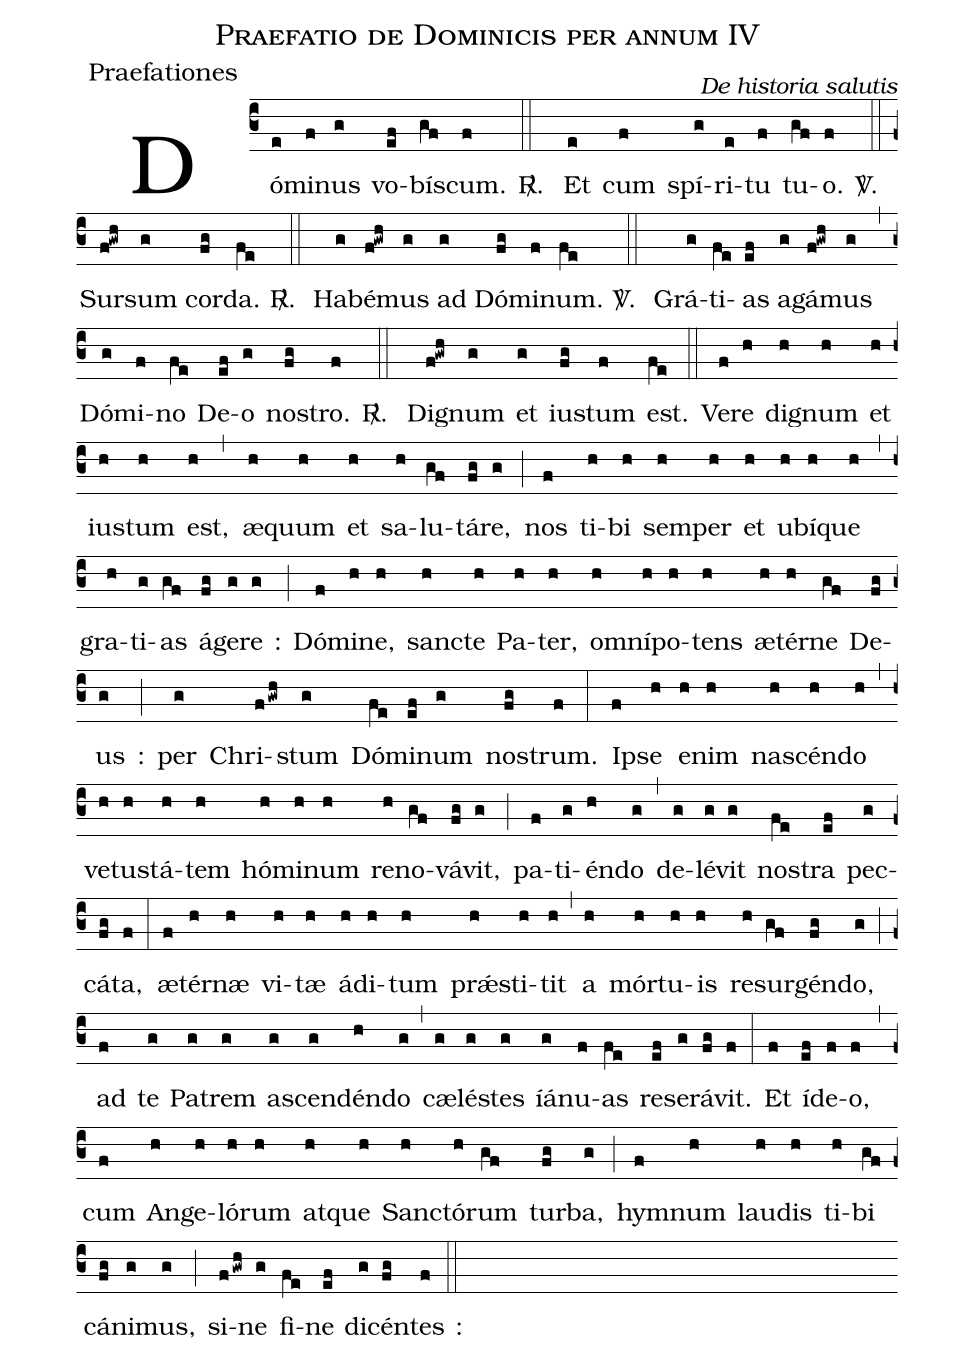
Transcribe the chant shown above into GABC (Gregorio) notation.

name:Praefatio de Dominicis per annum IV;
office-part:Praefationes;
commentary:De historia salutis;
%%
(c3)Dó(e)mi(f)nus(g) vo(ef)bís(gf)cum.(f)
<sp>R/</sp>. (::) Et(e) cum(f) spí(g)ri(e)tu(f) tu(gf)o.(f)
<sp>V/</sp>. (::) Sur(f!gwh)sum(g) cor(fg)da.(fe)
<sp>R/</sp>. (::) Ha(g)bé(f!gwh)mus(g) ad(g) Dó(fg)mi(f)num.(fe)
<sp>V/</sp>. (::) Grá(g)ti(fe)as(ef) a(g)gá(f!gwh)mus(g) (,)
Dó(g)mi(f)no(fe) De(ef)o(g) no(fg)stro.(f)
<sp>R/</sp>. (::) Di(f!gwh)gnum(g) et(g) iu(fg)stum(f) est.(fe)
(::) Ve(f)re(h) di(h)gnum(h) et(h) ius(h)tum(h) est,(h) (,) <sp>ae</sp>(h)quum(h) et(h) sa(h)lu(gf)tá(fg)re,(g) (;) nos(f) ti(h)bi(h) sem(h)per(h) et(h) u(h)bí(h)que(h) (,) gra(h)ti(g)as(gf) á(fg)ge(g)re(g) :(;) Dó(f)mi(h)ne,(h) san(h)cte(h) Pa(h)ter,(h) om(h)ní(h)po(h)tens(h) <sp>ae</sp>(h)tér(h)ne(gf) De(fg)us(g) :(;) per(g) Chri(fgwh)stum(g) Dó(fe)mi(ef)num(g) nos(fg)trum.(f) (:) Ip(f)se(h) e(h)nim(h) na(h)scén(h)do(h) (,) ve(h)tus(h)tá(h)tem(h) hó(h)mi(h)num(h) re(h)no(gf)vá(fg)vit,(g) (;) pa(f)ti(g)én(h)do(g) (,) de(g)lé(g)vit(g) nos(fe)tra(ef) pec(g)cá(fg)ta,(f) (:) <sp>ae</sp>(f)tér(h)n<sp>ae</sp>(h) vi(h)t<sp>ae</sp>(h) á(h)di(h)tum(h) pr<sp>'ae</sp>(h)sti(h)tit(h) (,) a(h) mór(h)tu(h)is(h) re(h)sur(gf)gén(fg)do,(g) (;) ad(f) te(g) Pa(g)trem(g) as(g)cen(g)dén(h)do(g) (,) c<sp>ae</sp>(g)lé(g)stes(g) íá(g)nu(f)as(fe) re(ef)se(g)rá(fg)vit.(f) (:) Et(f) í(ef)de-(f)o,(f) (,) cum(f) An(h)ge(h)ló(h)rum(h) at(h)que(h)  San(h)ctó(h)rum(gf) tur(fg)ba,(g) (;) hym(f)num(h) lau(h)dis(h) ti(h)bi(gf) cá(fg)ni(g)mus,(g) (;)
si(fgwh)ne(g) fi(fe)ne(ef) di(g)cén(fg)tes(f) :(::)
